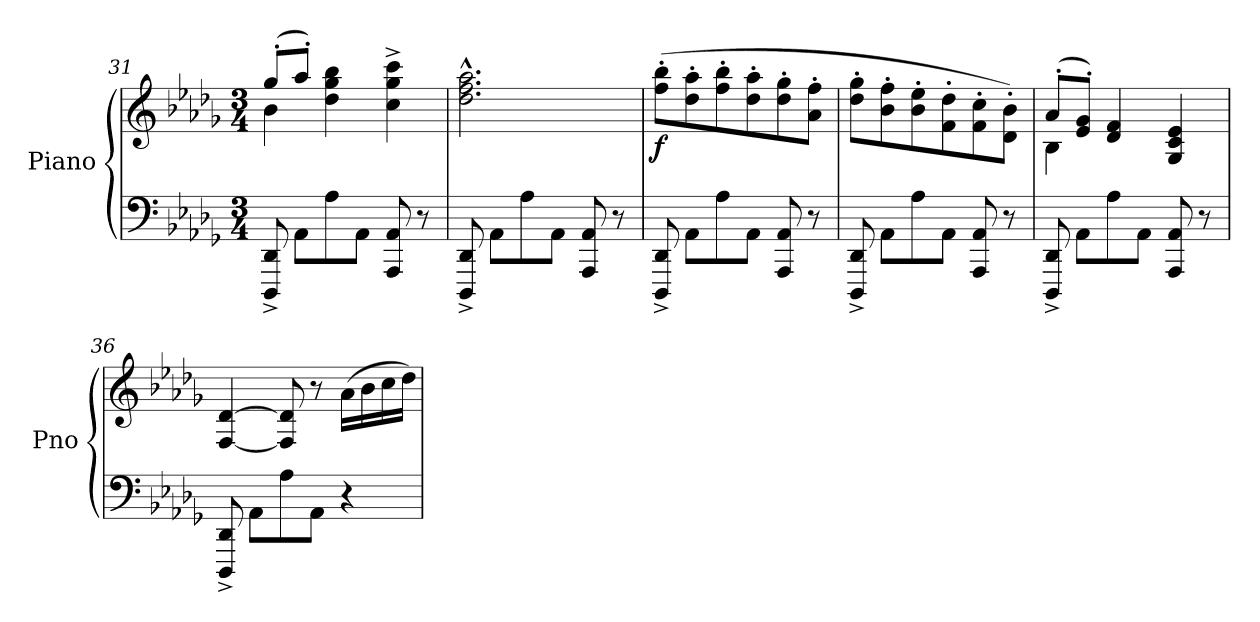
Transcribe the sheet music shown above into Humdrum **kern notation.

**kern	**kern	**dynam
*part1	*part1	*part1
*staff2	*staff1	*staff1/2
*I"Piano	*	*
*I'Pno	*	*
*clefF4	*clefG2	*
*k[b-e-a-d-g-]	*k[b-e-a-d-g-]	*
*M3/4	*M3/4	*
=31	=31	=31
*	*^	*
8DDD-/^ 8DD-/^	(8gg-'/L	4b-\	.
8AA-\L	8aa-'/J)	.	.
8A-\	4dd-\ 4gg-\ 4bb-\	2ryy	.
8AA-\J	.	.	.
8AAA-/ 8AA-/	4cc\^ 4gg-\^ 4ccc\^	.	.
8r	.	.	.
*	*v	*v	*
=32	=32	=32
8DDD-/^ 8DD-/^	2.dd-\^^ 2.ff\^^ 2.aa-\^^	.
8AA-\L	.	.
8A-\	.	.
8AA-\J	.	.
8AAA-/ 8AA-/	.	.
8r	.	.
=33	=33	=33
!	!	!LO:DY:b
8DDD-/^ 8DD-/^	(8ff\' 8bb-\'L	f
8AA-\L	8dd-\' 8aa-\'	.
8A-\	8ff\' 8bb-\'	.
8AA-\J	8dd-\' 8aa-\'	.
8AAA-/ 8AA-/	8dd-\' 8gg-\'	.
8r	8a-\' 8ff\'J	.
=34	=34	=34
8DDD-/^ 8DD-/^	8dd-\' 8gg-\'L	.
8AA-\L	8b-\' 8ff\'	.
8A-\	8b-\' 8ee-\'	.
8AA-\J	8f\' 8dd-\'	.
8AAA-/ 8AA-/	8f\' 8cc\'	.
8r	8d-\' 8b-\'J)	.
=35	=35	=35
*	*^	*
8DDD-/^ 8DD-/^	(8a-'/L	4B-\	.
8AA-\L	8e-/' 8g-/'J)	.	.
8A-\	4d-/ 4f/	2ryy	.
8AA-\J	.	.	.
8AAA-/ 8AA-/	4G-/ 4c/ 4e-/	.	.
8r	.	.	.
*	*v	*v	*
!!LO:LB:g=z
=36	=36	=36
8DDD-/^ 8DD-/^	[4F/ [4d-/	.
8AA-\L	.	.
8A-\	8F/] 8d-/]	.
8AA-\J	8r	.
4r	(16a-\LL	.
.	16b-\	.
.	16cc\	.
.	16dd-\JJ)	.
=	=	=
*-	*-	*-
